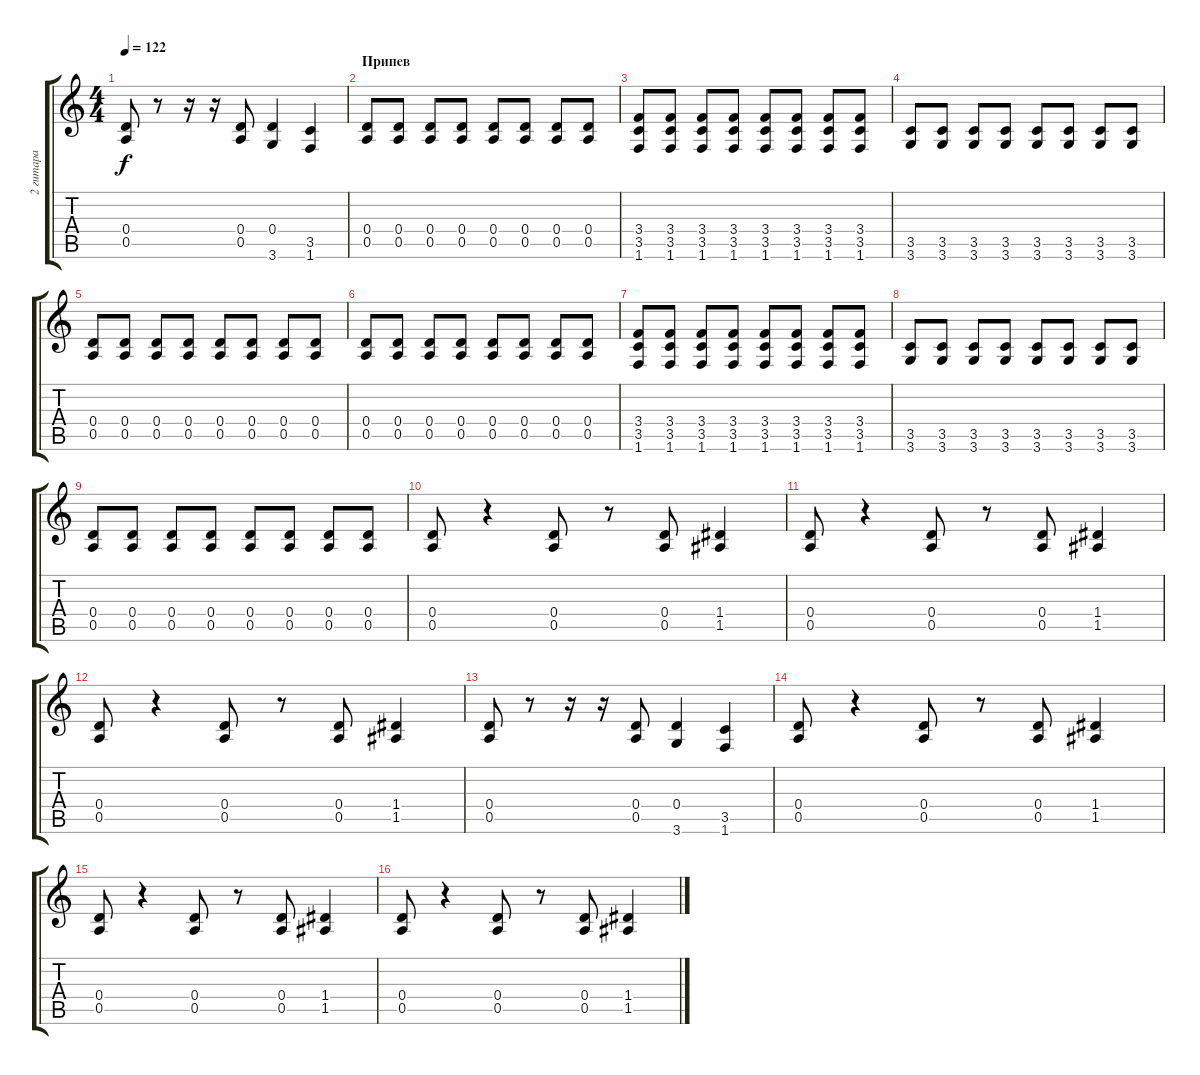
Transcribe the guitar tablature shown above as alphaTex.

\track ("2 гитара" "2 гитара") {instrument distortionguitar}
\staff {score tabs}
\tuning (E4 B3 G3 D3 A2 E2) {hide}
\ts (4 4)
\tempo 122
\clef g2
\ks c
(0.4 0.5).8{dy f} r.8 r.16 r.16 (0.4 0.5).8 (0.4 3.6).4 (3.5 1.6).4 |
\section ("" "Припев")
(0.4 0.5).8 (0.4 0.5).8 (0.4 0.5).8 (0.4 0.5).8 (0.4 0.5).8 (0.4 0.5).8 (0.4 0.5).8 (0.4 0.5).8 |
(3.4 3.5 1.6).8 (3.4 3.5 1.6).8 (3.4 3.5 1.6).8 (3.4 3.5 1.6).8 (3.4 3.5 1.6).8 (3.4 3.5 1.6).8 (3.4 3.5 1.6).8 (3.4 3.5 1.6).8 |
(3.5 3.6).8 (3.5 3.6).8 (3.5 3.6).8 (3.5 3.6).8 (3.5 3.6).8 (3.5 3.6).8 (3.5 3.6).8 (3.5 3.6).8 |
(0.4 0.5).8 (0.4 0.5).8 (0.4 0.5).8 (0.4 0.5).8 (0.4 0.5).8 (0.4 0.5).8 (0.4 0.5).8 (0.4 0.5).8 |
(0.4 0.5).8 (0.4 0.5).8 (0.4 0.5).8 (0.4 0.5).8 (0.4 0.5).8 (0.4 0.5).8 (0.4 0.5).8 (0.4 0.5).8 |
(3.4 3.5 1.6).8 (3.4 3.5 1.6).8 (3.4 3.5 1.6).8 (3.4 3.5 1.6).8 (3.4 3.5 1.6).8 (3.4 3.5 1.6).8 (3.4 3.5 1.6).8 (3.4 3.5 1.6).8 |
(3.5 3.6).8 (3.5 3.6).8 (3.5 3.6).8 (3.5 3.6).8 (3.5 3.6).8 (3.5 3.6).8 (3.5 3.6).8 (3.5 3.6).8 |
(0.4 0.5).8 (0.4 0.5).8 (0.4 0.5).8 (0.4 0.5).8 (0.4 0.5).8 (0.4 0.5).8 (0.4 0.5).8 (0.4 0.5).8 |
(0.4 0.5).8 r.4 (0.4 0.5).8 r.8 (0.4 0.5).8 (1.4 1.5).4 |
(0.4 0.5).8 r.4 (0.4 0.5).8 r.8 (0.4 0.5).8 (1.4 1.5).4 |
(0.4 0.5).8 r.4 (0.4 0.5).8 r.8 (0.4 0.5).8 (1.4 1.5).4 |
(0.4 0.5).8 r.8 r.16 r.16 (0.4 0.5).8 (0.4 3.6).4 (3.5 1.6).4 |
(0.4 0.5).8 r.4 (0.4 0.5).8 r.8 (0.4 0.5).8 (1.4 1.5).4 |
(0.4 0.5).8 r.4 (0.4 0.5).8 r.8 (0.4 0.5).8 (1.4 1.5).4 |
(0.4 0.5).8 r.4 (0.4 0.5).8 r.8 (0.4 0.5).8 (1.4 1.5).4
